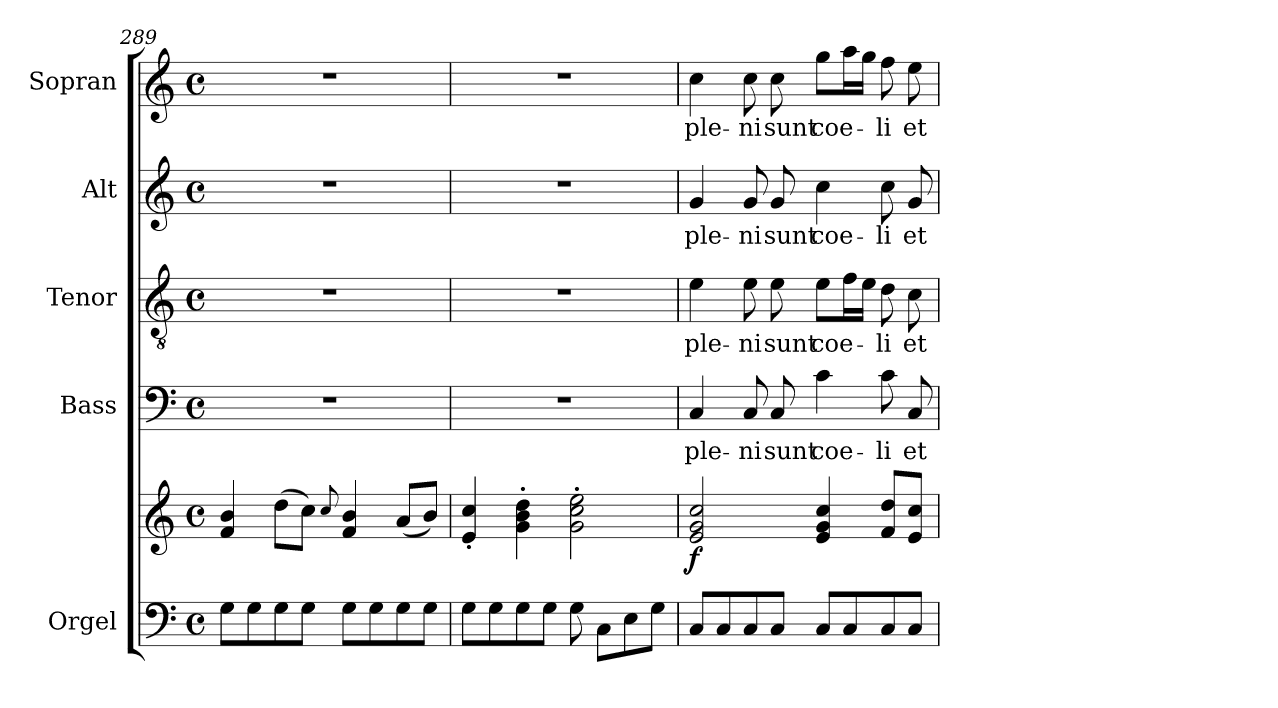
**kern	**kern	**dynam	**kern	**text	**kern	**text	**kern	**text	**kern	**text
*part5	*part5	*part5	*part4	*part4	*part3	*part3	*part2	*part2	*part1	*part1
*staff6	*staff5	*staff5/6	*staff4	*staff4	*staff3	*staff3	*staff2	*staff2	*staff1	*staff1
*I"Orgel	*	*	*I"Bass	*	*I"Tenor	*	*I"Alt	*	*I"Sopran	*
*I'Org.	*	*	*I'B.	*	*I'T.	*	*I'A.	*	*I'S.	*
*clefF4	*clefG2	*	*clefF4	*	*clefGv2	*	*clefG2	*	*clefG2	*
*k[]	*k[]	*	*k[]	*	*k[]	*	*k[]	*	*k[]	*
*C:	*C:	*	*C:	*	*C:	*	*C:	*	*C:	*
*M4/4	*M4/4	*	*M4/4	*	*M4/4	*	*M4/4	*	*M4/4	*
*met(c)	*met(c)	*	*met(c)	*	*met(c)	*	*met(c)	*	*met(c)	*
=289	=289	=289	=289	=289	=289	=289	=289	=289	=289	=289
8G\L	4f/ 4b/	.	1r	.	1r	.	1r	.	1r	.
8G\	.	.	.	.	.	.	.	.	.	.
8G\	(>8dd\L	.	.	.	.	.	.	.	.	.
8G\J	8cc\J)	.	.	.	.	.	.	.	.	.
.	8qqcc/	.	.	.	.	.	.	.	.	.
8G\L	4f/ 4b/	.	.	.	.	.	.	.	.	.
8G\	.	.	.	.	.	.	.	.	.	.
8G\	(<8a/L	.	.	.	.	.	.	.	.	.
8G\J	8b/J)	.	.	.	.	.	.	.	.	.
!!LO:PB:g=z
=290	=290	=290	=290	=290	=290	=290	=290	=290	=290	=290
8G\L	4e/'< 4cc/'<	.	1r	.	1r	.	1r	.	1r	.
8G\	.	.	.	.	.	.	.	.	.	.
8G\	4g\'> 4b\'> 4dd\'>	.	.	.	.	.	.	.	.	.
8G\J	.	.	.	.	.	.	.	.	.	.
8G\	2g\'> 2cc\'> 2ee\'>	.	.	.	.	.	.	.	.	.
8C\L	.	.	.	.	.	.	.	.	.	.
8E\	.	.	.	.	.	.	.	.	.	.
8G\J	.	.	.	.	.	.	.	.	.	.
=291	=291	=291	=291	=291	=291	=291	=291	=291	=291	=291
!	!	!LO:DY:b	!	!LO:LY:b	!	!LO:LY:b	!	!LO:LY:b	!	!LO:LY:b
8C/L	2e/ 2g/ 2cc/	f	4C/	ple-	4e\	ple-	4g/	ple-	4cc\	ple-
8C/	.	.	.	.	.	.	.	.	.	.
!	!	!	!	!LO:LY:b	!	!LO:LY:b	!	!LO:LY:b	!	!LO:LY:b
8C/	.	.	8C/	-ni	8e\	-ni	8g/	-ni	8cc\	-ni
!	!	!	!	!LO:LY:b	!	!LO:LY:b	!	!LO:LY:b	!	!LO:LY:b
8C/J	.	.	8C/	sunt	8e\	sunt	8g/	sunt	8cc\	sunt
!	!	!	!	!LO:LY:b	!	!LO:LY:b	!	!LO:LY:b	!	!LO:LY:b
8C/L	4e/ 4g/ 4cc/	.	4c\	coe-	8e\L	coe-	4cc\	coe-	8gg\L	coe-
8C/	.	.	.	.	16f\L	.	.	.	16aa\L	.
.	.	.	.	.	16e\JJ	.	.	.	16gg\JJ	.
!	!	!	!	!LO:LY:b	!	!LO:LY:b	!	!LO:LY:b	!	!LO:LY:b
8C/	8f/ 8dd/L	.	8c\	-li	8d\	-li	8cc\	-li	8ff\	-li
!	!	!	!	!LO:LY:b	!	!LO:LY:b	!	!LO:LY:b	!	!LO:LY:b
8C/J	8e/ 8cc/J	.	8C/	et	8c\	et	8g/	et	8ee\	et
=	=	=	=	=	=	=	=	=	=	=
*-	*-	*-	*-	*-	*-	*-	*-	*-	*-	*-
